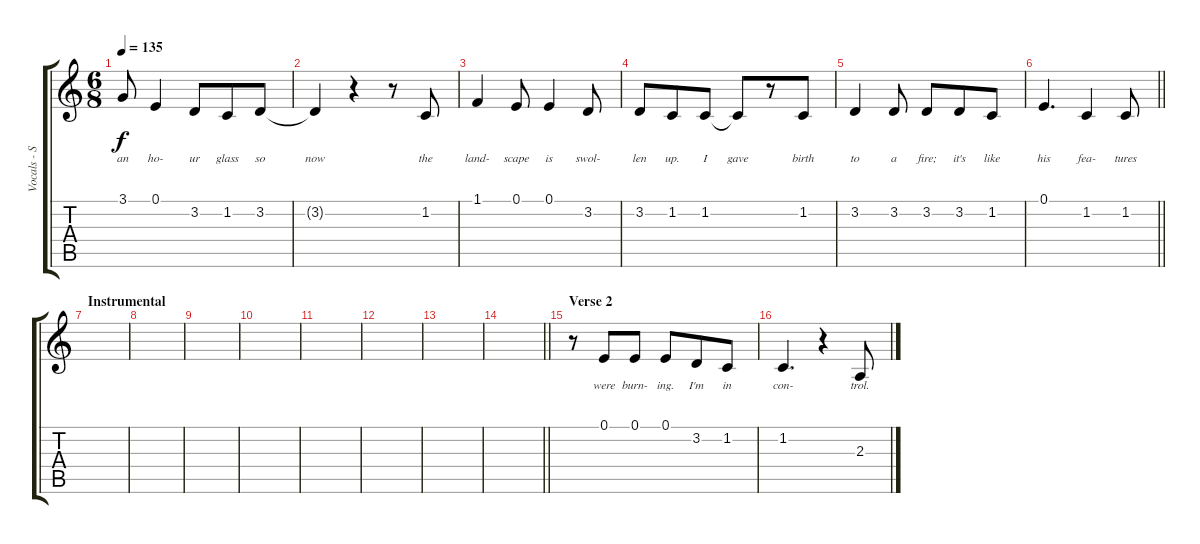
\track ("Vocals - Simon Neil" "Vocals - S") {instrument altosax}
\staff {score tabs}
\tuning (E4 B3 G3 D3 A2 E2) {hide}
\ts (6 8)
\tempo 135
\clef g2
\ks c
3.1.8{lyrics (0 "an") lyrics (1 "") lyrics (2 "") lyrics (3 "") lyrics (4 "") dy f} 0.1.4{lyrics (0 "ho-") lyrics (1 "") lyrics (2 "") lyrics (3 "") lyrics (4 "")} 3.2.8{lyrics (0 "ur") lyrics (1 "") lyrics (2 "") lyrics (3 "") lyrics (4 "")} 1.2.8{lyrics (0 "glass") lyrics (1 "") lyrics (2 "") lyrics (3 "") lyrics (4 "")} 3.2.8{lyrics (0 "so") lyrics (1 "") lyrics (2 "") lyrics (3 "") lyrics (4 "")} |
3.2{t}.4{lyrics (0 "now") lyrics (1 "") lyrics (2 "") lyrics (3 "") lyrics (4 "")} r.4 r.8 1.2.8{lyrics (0 "the") lyrics (1 "") lyrics (2 "") lyrics (3 "") lyrics (4 "")} |
1.1.4{lyrics (0 "land-") lyrics (1 "") lyrics (2 "") lyrics (3 "") lyrics (4 "")} 0.1.8{lyrics (0 "scape") lyrics (1 "") lyrics (2 "") lyrics (3 "") lyrics (4 "")} 0.1.4{lyrics (0 "is") lyrics (1 "") lyrics (2 "") lyrics (3 "") lyrics (4 "")} 3.2.8{lyrics (0 "swol-") lyrics (1 "") lyrics (2 "") lyrics (3 "") lyrics (4 "")} |
3.2.8{lyrics (0 "len") lyrics (1 "") lyrics (2 "") lyrics (3 "") lyrics (4 "")} 1.2.8{lyrics (0 "up.") lyrics (1 "") lyrics (2 "") lyrics (3 "") lyrics (4 "")} 1.2.8{lyrics (0 "I") lyrics (1 "") lyrics (2 "") lyrics (3 "") lyrics (4 "")} 1.2{t}.8{lyrics (0 "gave") lyrics (1 "") lyrics (2 "") lyrics (3 "") lyrics (4 "")} r.8 1.2.8{lyrics (0 "birth") lyrics (1 "") lyrics (2 "") lyrics (3 "") lyrics (4 "")} |
3.2.4{lyrics (0 "to") lyrics (1 "") lyrics (2 "") lyrics (3 "") lyrics (4 "")} 3.2.8{lyrics (0 "a") lyrics (1 "") lyrics (2 "") lyrics (3 "") lyrics (4 "")} 3.2.8{lyrics (0 "fire;") lyrics (1 "") lyrics (2 "") lyrics (3 "") lyrics (4 "")} 3.2.8{lyrics (0 "it's") lyrics (1 "") lyrics (2 "") lyrics (3 "") lyrics (4 "")} 1.2.8{lyrics (0 "like") lyrics (1 "") lyrics (2 "") lyrics (3 "") lyrics (4 "")} |
\barLineRight lightlight
0.1.4{d lyrics (0 "his") lyrics (1 "") lyrics (2 "") lyrics (3 "") lyrics (4 "")} 1.2.4{lyrics (0 "fea-") lyrics (1 "") lyrics (2 "") lyrics (3 "") lyrics (4 "")} 1.2.8{lyrics (0 "tures") lyrics (1 "") lyrics (2 "") lyrics (3 "") lyrics (4 "")} |
\section ("" "Instrumental")
|
|
|
|
|
|
|
\barLineRight lightlight
|
\section ("" "Verse 2")
r.8 0.1.8{lyrics (0 "were") lyrics (1 "") lyrics (2 "") lyrics (3 "") lyrics (4 "")} 0.1.8{lyrics (0 "burn-") lyrics (1 "") lyrics (2 "") lyrics (3 "") lyrics (4 "")} 0.1.8{lyrics (0 "ing.") lyrics (1 "") lyrics (2 "") lyrics (3 "") lyrics (4 "")} 3.2.8{lyrics (0 "I'm") lyrics (1 "") lyrics (2 "") lyrics (3 "") lyrics (4 "")} 1.2.8{lyrics (0 "in") lyrics (1 "") lyrics (2 "") lyrics (3 "") lyrics (4 "")} |
1.2.4{d lyrics (0 "con-") lyrics (1 "") lyrics (2 "") lyrics (3 "") lyrics (4 "")} r.4 2.3.8{lyrics (0 "trol.") lyrics (1 "") lyrics (2 "") lyrics (3 "") lyrics (4 "")}
